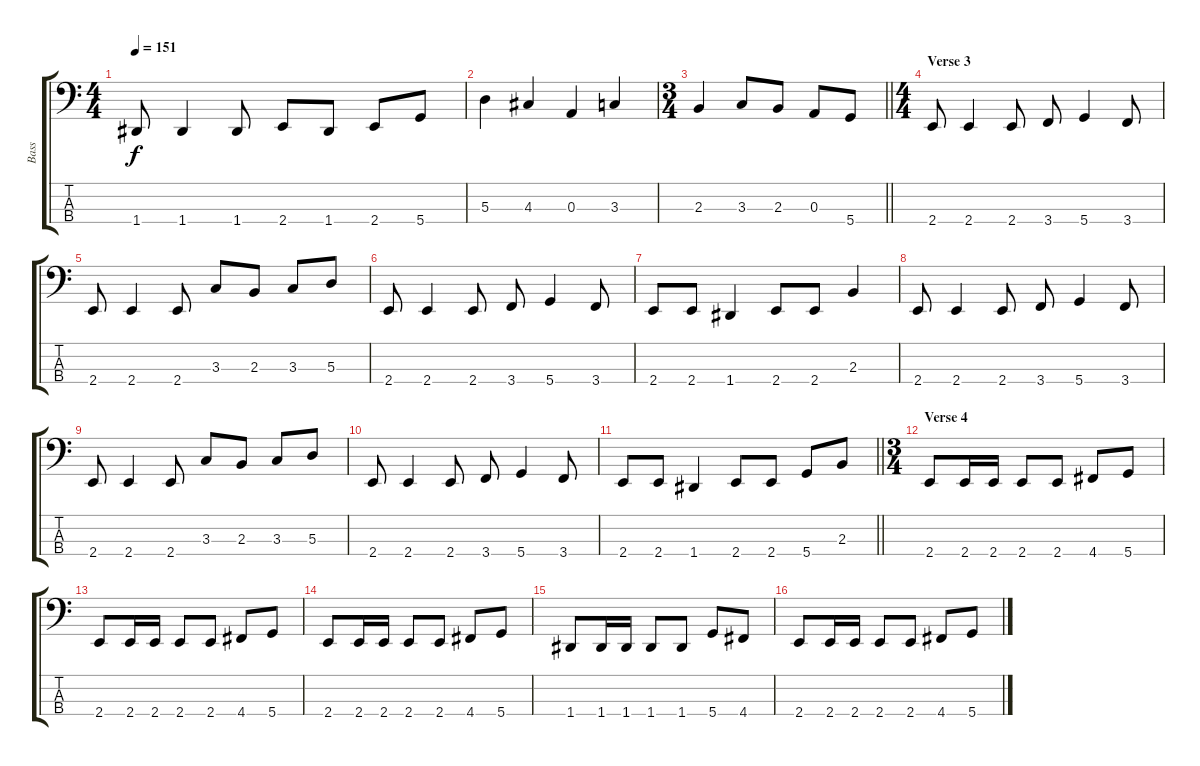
\track ("Bass" "Bass") {instrument electricbassfinger}
\staff {score tabs}
\tuning (G2 D2 A1 D1) {hide}
\ts (4 4)
\tempo 151
\clef f4
\ks c
1.4.8{dy f} 1.4.4 1.4.8 2.4.8 1.4.8 2.4.8 5.4.8 |
5.3.4 4.3.4 0.3.4 3.3.4 |
\ts (3 4)
\barLineRight lightlight
2.3.4 3.3.8 2.3.8 0.3.8 5.4.8 |
\ts (4 4)
\section ("" "Verse 3")
2.4.8 2.4.4 2.4.8 3.4.8 5.4.4 3.4.8 |
2.4.8 2.4.4 2.4.8 3.3.8 2.3.8 3.3.8 5.3.8 |
2.4.8 2.4.4 2.4.8 3.4.8 5.4.4 3.4.8 |
2.4.8 2.4.8 1.4.4 2.4.8 2.4.8 2.3.4 |
2.4.8 2.4.4 2.4.8 3.4.8 5.4.4 3.4.8 |
2.4.8 2.4.4 2.4.8 3.3.8 2.3.8 3.3.8 5.3.8 |
2.4.8 2.4.4 2.4.8 3.4.8 5.4.4 3.4.8 |
\barLineRight lightlight
2.4.8 2.4.8 1.4.4 2.4.8 2.4.8 5.4.8 2.3.8 |
\ts (3 4)
\section ("" "Verse 4")
2.4.8 2.4.16 2.4.16 2.4.8 2.4.8 4.4.8 5.4.8 |
2.4.8 2.4.16 2.4.16 2.4.8 2.4.8 4.4.8 5.4.8 |
2.4.8 2.4.16 2.4.16 2.4.8 2.4.8 4.4.8 5.4.8 |
1.4.8 1.4.16 1.4.16 1.4.8 1.4.8 5.4.8 4.4.8 |
2.4.8 2.4.16 2.4.16 2.4.8 2.4.8 4.4.8 5.4.8
